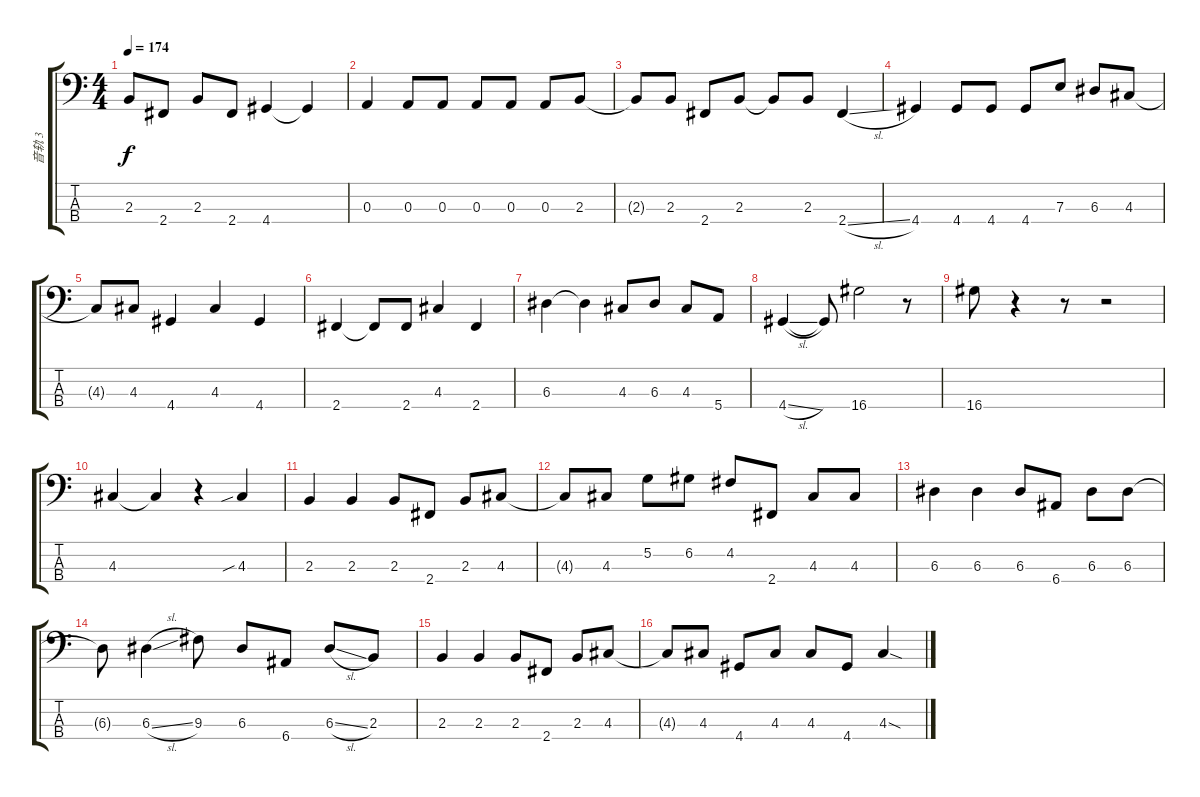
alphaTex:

\track ("音轨 3" "音轨 3") {instrument electricbassfinger}
\staff {score tabs}
\tuning (G2 D2 A1 E1) {hide}
\ts (4 4)
\tempo 174
\clef f4
\ks c
2.3{t}.8{dy f} 2.4.8 2.3.8 2.4.8 4.4.4 4.4{t}.4 |
0.3.4 0.3.8 0.3.8 0.3.8 0.3.8 0.3.8 2.3.8 |
2.3{t}.8 2.3.8 2.4.8 2.3.8 2.3{t}.8 2.3.8 2.4{sl}.4 |
4.4.4 4.4.8 4.4.8 4.4.8 7.3.8 6.3.8 4.3.8 |
4.3{t}.8 4.3.8 4.4.4 4.3.4 4.4.4 |
2.4.4 2.4{t}.8 2.4.8 4.3.4 2.4.4 |
6.3.4 6.3{t}.4 4.3.8 6.3.8 4.3.8 5.4.8 |
4.4{sl}.4 4.4{t}.8 16.4.2 r.8 |
16.4.8 r.4 r.8 r.2 |
4.3.4 4.3{t}.4 r.4 4.3{sib}.4 |
2.3.4 2.3.4 2.3.8 2.4.8 2.3.8 4.3.8 |
4.3{t}.8 4.3.8 5.2.8 6.2.8 4.2.8 2.4.8 4.3.8 4.3.8 |
6.3.4 6.3.4 6.3.8 6.4.8 6.3.8 6.3.8 |
6.3{t}.8 6.3{sl}.4 9.3.8 6.3.8 6.4.8 6.3{sl}.8 2.3.8 |
2.3.4 2.3.4 2.3.8 2.4.8 2.3.8 4.3.8 |
4.3{t}.8 4.3.8 4.4.8 4.3.8 4.3.8 4.4.8 4.3{sod}.4
